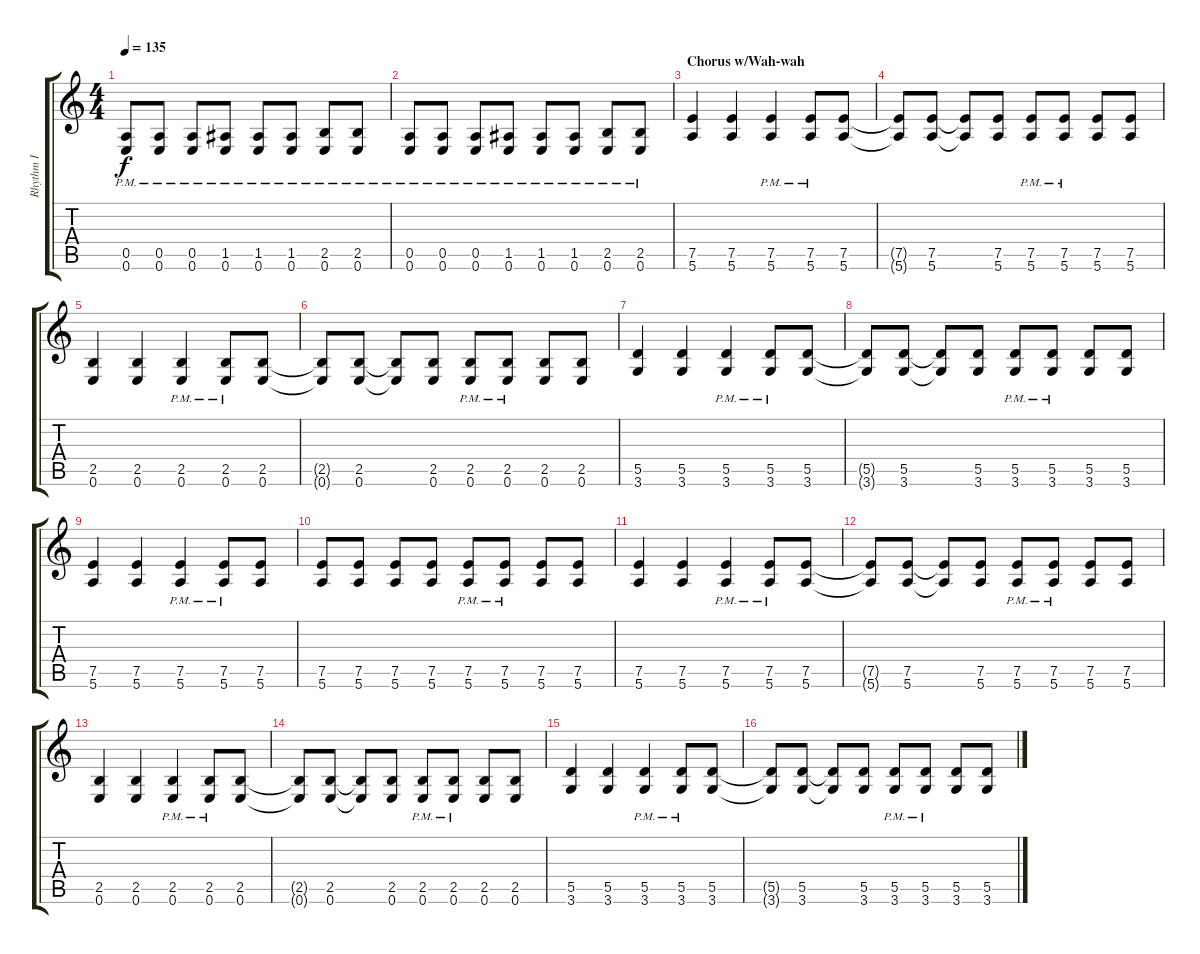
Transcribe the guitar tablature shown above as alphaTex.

\track ("Rhythm I" "Rhythm I") {instrument distortionguitar}
\staff {score tabs}
\tuning (E4 B3 G3 D3 A2 E2) {hide}
\ts (4 4)
\tempo 135
\clef g2
\ks c
(0.5{pm} 0.6{pm}).8{dy f} (0.5{pm} 0.6{pm}).8 (0.5{pm} 0.6{pm}).8 (1.5{pm} 0.6{pm}).8 (1.5{pm} 0.6{pm}).8 (1.5{pm} 0.6{pm}).8 (2.5{pm} 0.6{pm}).8 (2.5{pm} 0.6{pm}).8 |
(0.5{pm} 0.6{pm}).8 (0.5{pm} 0.6{pm}).8 (0.5{pm} 0.6{pm}).8 (1.5{pm} 0.6{pm}).8 (1.5{pm} 0.6{pm}).8 (1.5{pm} 0.6{pm}).8 (2.5{pm} 0.6{pm}).8 (2.5{pm} 0.6{pm}).8 |
\section ("" "Chorus w/Wah-wah")
(7.5 5.6).4{volume 13 balance 16 instrument distortionguitar} (7.5 5.6).4 (7.5{pm} 5.6{pm}).4 (7.5{pm} 5.6{pm}).8 (7.5 5.6).8 |
(7.5{t} 5.6{t}).8 (7.5 5.6).8 (7.5{t} 5.6{t}).8 (7.5 5.6).8 (7.5{pm} 5.6{pm}).8 (7.5{pm} 5.6{pm}).8 (7.5 5.6).8 (7.5 5.6).8 |
(2.5 0.6).4 (2.5 0.6).4 (2.5{pm} 0.6{pm}).4 (2.5{pm} 0.6{pm}).8 (2.5 0.6).8 |
(2.5{t} 0.6{t}).8 (2.5 0.6).8 (2.5{t} 0.6{t}).8 (2.5 0.6).8 (2.5{pm} 0.6{pm}).8 (2.5{pm} 0.6{pm}).8 (2.5 0.6).8 (2.5 0.6).8 |
(5.5 3.6).4 (5.5 3.6).4 (5.5{pm} 3.6{pm}).4 (5.5{pm} 3.6{pm}).8 (5.5 3.6).8 |
(5.5{t} 3.6{t}).8 (5.5 3.6).8 (5.5{t} 3.6{t}).8 (5.5 3.6).8 (5.5{pm} 3.6{pm}).8 (5.5{pm} 3.6{pm}).8 (5.5 3.6).8 (5.5 3.6).8 |
(7.5 5.6).4 (7.5 5.6).4 (7.5{pm} 5.6{pm}).4 (7.5{pm} 5.6{pm}).8 (7.5 5.6).8 |
(7.5 5.6).8 (7.5 5.6).8 (7.5 5.6).8 (7.5 5.6).8 (7.5{pm} 5.6{pm}).8 (7.5{pm} 5.6{pm}).8 (7.5 5.6).8 (7.5 5.6).8 |
(7.5 5.6).4 (7.5 5.6).4 (7.5{pm} 5.6{pm}).4 (7.5{pm} 5.6{pm}).8 (7.5 5.6).8 |
(7.5{t} 5.6{t}).8 (7.5 5.6).8 (7.5{t} 5.6{t}).8 (7.5 5.6).8 (7.5{pm} 5.6{pm}).8 (7.5{pm} 5.6{pm}).8 (7.5 5.6).8 (7.5 5.6).8 |
(2.5 0.6).4 (2.5 0.6).4 (2.5{pm} 0.6{pm}).4 (2.5{pm} 0.6{pm}).8 (2.5 0.6).8 |
(2.5{t} 0.6{t}).8 (2.5 0.6).8 (2.5{t} 0.6{t}).8 (2.5 0.6).8 (2.5{pm} 0.6{pm}).8 (2.5{pm} 0.6{pm}).8 (2.5 0.6).8 (2.5 0.6).8 |
(5.5 3.6).4 (5.5 3.6).4 (5.5{pm} 3.6{pm}).4 (5.5{pm} 3.6{pm}).8 (5.5 3.6).8 |
(5.5{t} 3.6{t}).8 (5.5 3.6).8 (5.5{t} 3.6{t}).8 (5.5 3.6).8 (5.5{pm} 3.6{pm}).8 (5.5{pm} 3.6{pm}).8 (5.5 3.6).8 (5.5 3.6).8
